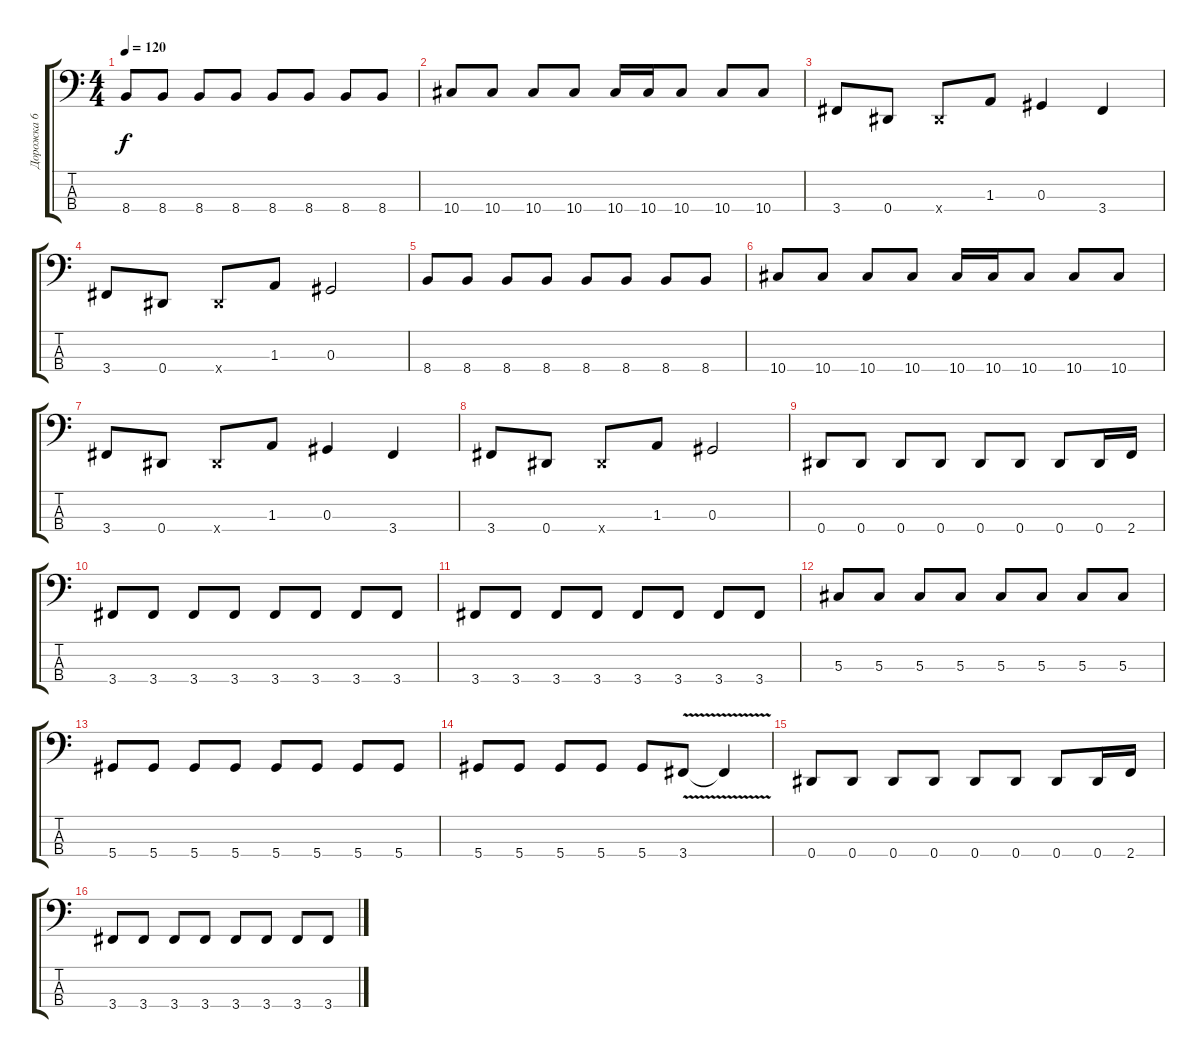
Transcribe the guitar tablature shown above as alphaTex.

\track ("Дорожка 6" "Дорожка 6") {instrument electricbassfinger}
\staff {score tabs}
\tuning (Gb2 Db2 Ab1 Eb1) {hide}
\ts (4 4)
\tempo 120
\clef f4
\ks c
8.4.8{dy f instrument electricbassfinger} 8.4.8 8.4.8 8.4.8 8.4.8 8.4.8 8.4.8 8.4.8 |
10.4.8 10.4.8 10.4.8 10.4.8 10.4.16 10.4.16 10.4.8 10.4.8 10.4.8 |
3.4.8 0.4.8 0.4{x}.8 1.3.8 0.3.4 3.4.4 |
3.4.8 0.4.8 0.4{x}.8 1.3.8 0.3.2 |
8.4.8{instrument electricbassfinger} 8.4.8 8.4.8 8.4.8 8.4.8 8.4.8 8.4.8 8.4.8 |
10.4.8 10.4.8 10.4.8 10.4.8 10.4.16 10.4.16 10.4.8 10.4.8 10.4.8 |
3.4.8 0.4.8 0.4{x}.8 1.3.8 0.3.4 3.4.4 |
3.4.8 0.4.8 0.4{x}.8 1.3.8 0.3.2 |
0.4.8 0.4.8 0.4.8 0.4.8 0.4.8 0.4.8 0.4.8 0.4.16 2.4.16 |
3.4.8 3.4.8 3.4.8 3.4.8 3.4.8 3.4.8 3.4.8 3.4.8 |
3.4.8 3.4.8 3.4.8 3.4.8 3.4.8 3.4.8 3.4.8 3.4.8 |
5.3.8 5.3.8 5.3.8 5.3.8 5.3.8 5.3.8 5.3.8 5.3.8 |
5.4.8 5.4.8 5.4.8 5.4.8 5.4.8 5.4.8 5.4.8 5.4.8 |
5.4.8 5.4.8 5.4.8 5.4.8 5.4.8 3.4{v}.8 3.4{t}.4 |
0.4.8 0.4.8 0.4.8 0.4.8 0.4.8 0.4.8 0.4.8 0.4.16 2.4.16 |
3.4.8 3.4.8 3.4.8 3.4.8 3.4.8 3.4.8 3.4.8 3.4.8
